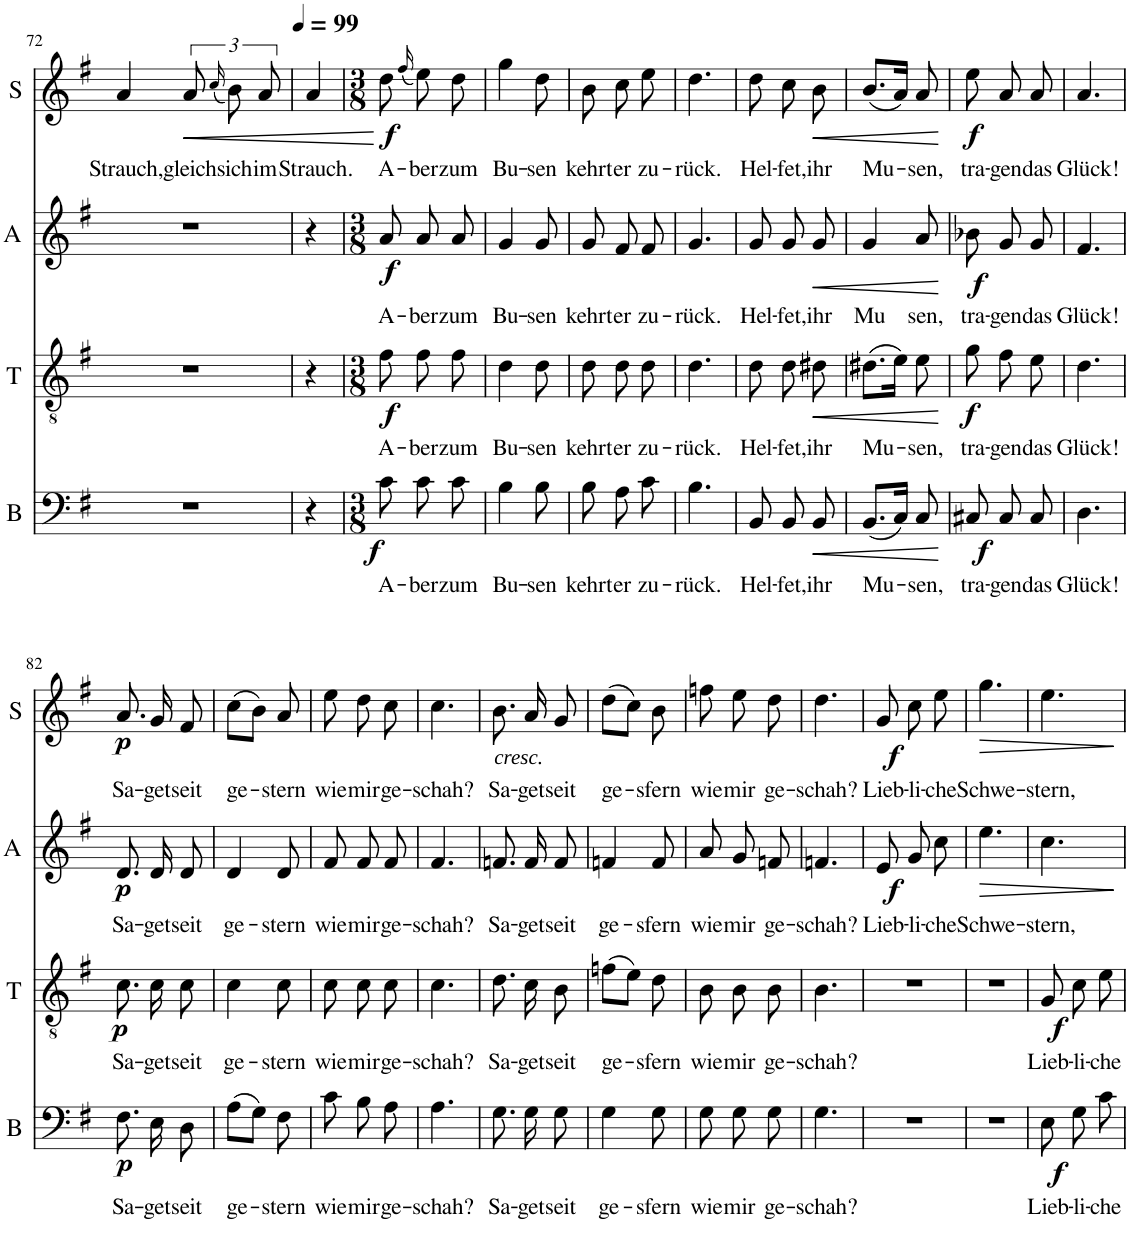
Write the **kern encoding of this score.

**kern	**text	**dynam	**kern	**text	**dynam	**kern	**text	**dynam	**kern	**text	**dynam
*part4	*part4	*part4	*part3	*part3	*part3	*part2	*part2	*part2	*part1	*part1	*part1
*staff4	*staff4	*staff4	*staff3	*staff3	*staff3	*staff2	*staff2	*staff2	*staff1	*staff1	*staff1
*I"B	*	*	*I"T	*	*	*I"A	*	*	*I"S	*	*
*I'B	*	*	*I'T	*	*	*I'A	*	*	*I'S	*	*
!!LO:PB:g=z
*clefF4	*	*	*clefGv2	*	*	*clefG2	*	*	*clefG2	*	*
*k[f#]	*	*	*k[f#]	*	*	*k[f#]	*	*	*k[f#]	*	*
*M2/4	*	*	*M2/4	*	*	*M2/4	*	*	*M2/4	*	*
=72	=72	=72	=72	=72	=72	=72	=72	=72	=72	=72	=72
!	!	!	!	!	!	!	!	!	!	!LO:LY:b	!
2r	.	.	2r	.	.	2r	.	.	4a/	Strauch,	.
!	!	!	!	!	!	!	!	!	!	!LO:LY:b	!LO:HP:b
.	.	.	.	.	.	.	.	.	12a/	gleich	<
.	.	.	.	.	.	.	.	.	(16qcc/	.	.
!	!	!	!	!	!	!	!	!	!	!LO:LY:b	!
.	.	.	.	.	.	.	.	.	12b\)	sich	.
!	!	!	!	!	!	!	!	!	!	!LO:LY:b	!
.	.	.	.	.	.	.	.	.	12a/	im	.
=73	=73	=73	=73	=73	=73	=73	=73	=73	=73	=73	=73
!	!	!	!	!	!	!	!	!	!	!LO:LY:b	!
4r	.	.	4r	.	.	4r	.	.	4a/	Strauch.	.
.	.	.	.	.	.	.	.	.	.	.	[
=74	=74	=74	=74	=74	=74	=74	=74	=74	=74	=74	=74
*M3/8	*	*	*M3/8	*	*	*M3/8	*	*	*M3/8	*	*
*	*	*	*	*	*	*	*	*	*MM99	*	*
!	!LO:LY:b	!LO:DY:b	!	!LO:LY:b	!LO:DY:b	!	!LO:LY:b	!LO:DY:b	!	!LO:LY:b	!LO:DY:b
8c\	A-	f	8f#\	A-	f	8a/L	A-	f	8dd\	A-	f
.	.	.	.	.	.	.	.	.	(16qff#/	.	.
!	!LO:LY:b	!	!	!LO:LY:b	!	!	!LO:LY:b	!	!	!LO:LY:b	!
8c\	-ber	.	8f#\	-ber	.	8a/	-ber	.	8ee\)	-ber	.
!	!LO:LY:b	!	!	!LO:LY:b	!	!	!LO:LY:b	!	!	!LO:LY:b	!
8c\	zum	.	8f#\	zum	.	8a/J	zum	.	8dd\	zum	.
=75	=75	=75	=75	=75	=75	=75	=75	=75	=75	=75	=75
!	!LO:LY:b	!	!	!LO:LY:b	!	!	!LO:LY:b	!	!	!LO:LY:b	!
4B\	Bu-	.	4d\	Bu-	.	4g/	Bu-	.	4gg\	Bu-	.
!	!LO:LY:b	!	!	!LO:LY:b	!	!	!LO:LY:b	!	!	!LO:LY:b	!
8B\	-sen	.	8d\	-sen	.	8g/	-sen	.	8dd\	-sen	.
=76	=76	=76	=76	=76	=76	=76	=76	=76	=76	=76	=76
!	!LO:LY:b	!	!	!LO:LY:b	!	!	!LO:LY:b	!	!	!LO:LY:b	!
8B\	kehrt	.	8d\	kehrt	.	8g/L	kehrt	.	8b\	kehrt	.
!	!LO:LY:b	!	!	!LO:LY:b	!	!	!LO:LY:b	!	!	!LO:LY:b	!
8A\	er	.	8d\	er	.	8f#/	er	.	8cc\	er	.
!	!LO:LY:b	!	!	!LO:LY:b	!	!	!LO:LY:b	!	!	!LO:LY:b	!
8c\	zu-	.	8d\	zu-	.	8f#/J	zu-	.	8ee\	zu-	.
=77	=77	=77	=77	=77	=77	=77	=77	=77	=77	=77	=77
!	!LO:LY:b	!	!	!LO:LY:b	!	!	!LO:LY:b	!	!	!LO:LY:b	!
4.B\	-rück.	.	4.d\	-rück.	.	4.g/	-rück.	.	4.dd\	-rück.	.
=78	=78	=78	=78	=78	=78	=78	=78	=78	=78	=78	=78
!	!LO:LY:b	!	!	!LO:LY:b	!	!	!LO:LY:b	!	!	!LO:LY:b	!
8BB/	Hel-	.	8d\	Hel-	.	8g/L	Hel-	.	8dd\	Hel-	.
!	!LO:LY:b	!	!	!LO:LY:b	!	!	!LO:LY:b	!	!	!LO:LY:b	!
8BB/	-fet,	.	8d\	-fet,	.	8g/	-fet,	.	8cc\	-fet,	.
!	!LO:LY:b	!LO:HP:b	!	!LO:LY:b	!LO:HP:b	!	!LO:LY:b	!LO:HP:b	!	!LO:LY:b	!LO:HP:b
8BB/	ihr	<	8d#X\	ihr	<	8g/J	ihr	<	8b\	ihr	<
=79	=79	=79	=79	=79	=79	=79	=79	=79	=79	=79	=79
!	!LO:LY:b	!	!	!LO:LY:b	!	!	!LO:LY:b	!	!	!LO:LY:b	!
(8.BB/L	Mu-	.	(8.d#X\L	Mu-	.	4g/	Mu	.	(8.b/L	Mu-	.
16C/Jk)	.	.	16e\Jk)	.	.	.	.	.	16a/Jk)	.	.
!	!LO:LY:b	!	!	!LO:LY:b	!	!	!LO:LY:b	!	!	!LO:LY:b	!
8C/	-sen,	.	8e\	-sen,	.	8a/	sen,	.	8a/	-sen,	.
.	.	[	.	.	[	.	.	[	.	.	[
=80	=80	=80	=80	=80	=80	=80	=80	=80	=80	=80	=80
!	!LO:LY:b	!LO:DY:b	!	!LO:LY:b	!LO:DY:b	!	!LO:LY:b	!LO:DY:b	!	!LO:LY:b	!LO:DY:b
8C#X/	tra-	f	8g\	tra-	f	8b-X/L	tra-	f	8ee\	tra-	f
!	!LO:LY:b	!	!	!LO:LY:b	!	!	!LO:LY:b	!	!	!LO:LY:b	!
8C#/	-gen	.	8f#\	-gen	.	8g/	-gen	.	8a/	-gen	.
!	!LO:LY:b	!	!	!LO:LY:b	!	!	!LO:LY:b	!	!	!LO:LY:b	!
8C#/	das	.	8e\	das	.	8g/J	das	.	8a/	das	.
=81	=81	=81	=81	=81	=81	=81	=81	=81	=81	=81	=81
!	!LO:LY:b	!	!	!LO:LY:b	!	!	!LO:LY:b	!	!	!LO:LY:b	!
4.D\	Glück!	.	4.d\	Glück!	.	4.f#/	Glück!	.	4.a/	Glück!	.
!!LO:LB:g=z
=82	=82	=82	=82	=82	=82	=82	=82	=82	=82	=82	=82
!	!LO:LY:b	!LO:DY:b	!	!LO:LY:b	!LO:DY:b	!	!LO:LY:b	!LO:DY:b	!	!LO:LY:b	!LO:DY:b
8.F#\	Sa-	p	8.c\	Sa-	p	8.d/L	Sa-	p	8.a/	Sa-	p
!	!LO:LY:b	!	!	!LO:LY:b	!	!	!LO:LY:b	!	!	!LO:LY:b	!
16E\	-get	.	16c\	-get	.	16d/K	-get	.	16g/	-get	.
!	!LO:LY:b	!	!	!LO:LY:b	!	!	!LO:LY:b	!	!	!LO:LY:b	!
8D\	seit	.	8c\	seit	.	8d/J	seit	.	8f#/	seit	.
=83	=83	=83	=83	=83	=83	=83	=83	=83	=83	=83	=83
!	!LO:LY:b	!	!	!LO:LY:b	!	!	!LO:LY:b	!	!	!LO:LY:b	!
(8A\L	ge-	.	4c\	ge-	.	4d/	ge-	.	(8cc\L	ge-	.
8G\J)	.	.	.	.	.	.	.	.	8b\J)	.	.
!	!LO:LY:b	!	!	!LO:LY:b	!	!	!LO:LY:b	!	!	!LO:LY:b	!
8F#\	-stern	.	8c\	-stern	.	8d/	-stern	.	8a/	-stern	.
=84	=84	=84	=84	=84	=84	=84	=84	=84	=84	=84	=84
!	!LO:LY:b	!	!	!LO:LY:b	!	!	!LO:LY:b	!	!	!LO:LY:b	!
8c\	wie	.	8c\	wie	.	8f#/L	wie	.	8ee\	wie	.
!	!LO:LY:b	!	!	!LO:LY:b	!	!	!LO:LY:b	!	!	!LO:LY:b	!
8B\	mir	.	8c\	mir	.	8f#/	mir	.	8dd\	mir	.
!	!LO:LY:b	!	!	!LO:LY:b	!	!	!LO:LY:b	!	!	!LO:LY:b	!
8A\	ge-	.	8c\	ge-	.	8f#/J	ge-	.	8cc\	ge-	.
=85	=85	=85	=85	=85	=85	=85	=85	=85	=85	=85	=85
!	!LO:LY:b	!	!	!LO:LY:b	!	!	!LO:LY:b	!	!	!LO:LY:b	!
4.A\	-schah?	.	4.c\	-schah?	.	4.f#/	-schah?	.	4.cc\	-schah?	.
=86	=86	=86	=86	=86	=86	=86	=86	=86	=86	=86	=86
!	!LO:LY:b	!	!	!LO:LY:b	!	!	!LO:LY:b	!	!	!LO:LY:b	!LO:DY:b
8.G\	Sa-	.	8.d\	Sa-	.	8.fn/L	Sa-	.	8.b\	Sa-	other-dynamics
!	!LO:LY:b	!	!	!LO:LY:b	!	!	!LO:LY:b	!	!	!LO:LY:b	!
16G\	-get	.	16c\	-get	.	16f/K	-get	.	16a/	-get	.
!	!LO:LY:b	!	!	!LO:LY:b	!	!	!LO:LY:b	!	!	!LO:LY:b	!
8G\	seit	.	8B\	seit	.	8f/J	seit	.	8g/	seit	.
=87	=87	=87	=87	=87	=87	=87	=87	=87	=87	=87	=87
!	!LO:LY:b	!	!	!LO:LY:b	!	!	!LO:LY:b	!	!	!LO:LY:b	!
4G\	ge-	.	(8fn\L	ge-	.	4fn/	ge-	.	(8dd\L	ge-	.
.	.	.	8e\J)	.	.	.	.	.	8cc\J)	.	.
!	!LO:LY:b	!	!	!LO:LY:b	!	!	!LO:LY:b	!	!	!LO:LY:b	!
8G\	-sfern	.	8d\	-sfern	.	8f/	-sfern	.	8b\	-sfern	.
=88	=88	=88	=88	=88	=88	=88	=88	=88	=88	=88	=88
!	!LO:LY:b	!	!	!LO:LY:b	!	!	!LO:LY:b	!	!	!LO:LY:b	!
8G\	wie	.	8B\	wie	.	8a/L	wie	.	8ffn\	wie	.
!	!LO:LY:b	!	!	!LO:LY:b	!	!	!LO:LY:b	!	!	!LO:LY:b	!
8G\	mir	.	8B\	mir	.	8g/	mir	.	8ee\	mir	.
!	!LO:LY:b	!	!	!LO:LY:b	!	!	!LO:LY:b	!	!	!LO:LY:b	!
8G\	ge-	.	8B\	ge-	.	8fn/J	ge-	.	8dd\	ge-	.
=89	=89	=89	=89	=89	=89	=89	=89	=89	=89	=89	=89
!	!LO:LY:b	!	!	!LO:LY:b	!	!	!LO:LY:b	!	!	!LO:LY:b	!
4.G\	-schah?	.	4.B\	-schah?	.	4.fn/	-schah?	.	4.dd\	-schah?	.
=90	=90	=90	=90	=90	=90	=90	=90	=90	=90	=90	=90
!	!	!	!	!	!	!	!LO:LY:b	!LO:DY:b	!	!LO:LY:b	!LO:DY:b
4.r	.	.	4.r	.	.	8e/L	Lieb-	f	8g/	Lieb-	f
!	!	!	!	!	!	!	!LO:LY:b	!	!	!LO:LY:b	!
.	.	.	.	.	.	8g/	-li-	.	8cc\	-li-	.
!	!	!	!	!	!	!	!LO:LY:b	!	!	!LO:LY:b	!
.	.	.	.	.	.	8cc/J	-che	.	8ee\	-che	.
=91	=91	=91	=91	=91	=91	=91	=91	=91	=91	=91	=91
!	!	!	!	!	!	!	!LO:LY:b	!LO:HP:b	!	!LO:LY:b	!LO:HP:b
4.r	.	.	4.r	.	.	4.ee\	Schwe-	>	4.gg\	Schwe-	>
=92	=92	=92	=92	=92	=92	=92	=92	=92	=92	=92	=92
!	!LO:LY:b	!LO:DY:b	!	!LO:LY:b	!LO:DY:b	!	!LO:LY:b	!	!	!LO:LY:b	!
8E\	Lieb-	f	8G/	Lieb-	f	4.cc\	-stern,	.	4.ee\	-stern,	.
!	!LO:LY:b	!	!	!LO:LY:b	!	!	!	!	!	!	!
8G\	-li-	.	8c\	-li-	.	.	.	.	.	.	.
!	!LO:LY:b	!	!	!LO:LY:b	!	!	!	!	!	!	!
8c\	-che	.	8e\	-che	.	.	.	.	.	.	.
.	.	.	.	.	.	.	.	]	.	.	]
=	=	=	=	=	=	=	=	=	=	=	=
*-	*-	*-	*-	*-	*-	*-	*-	*-	*-	*-	*-
